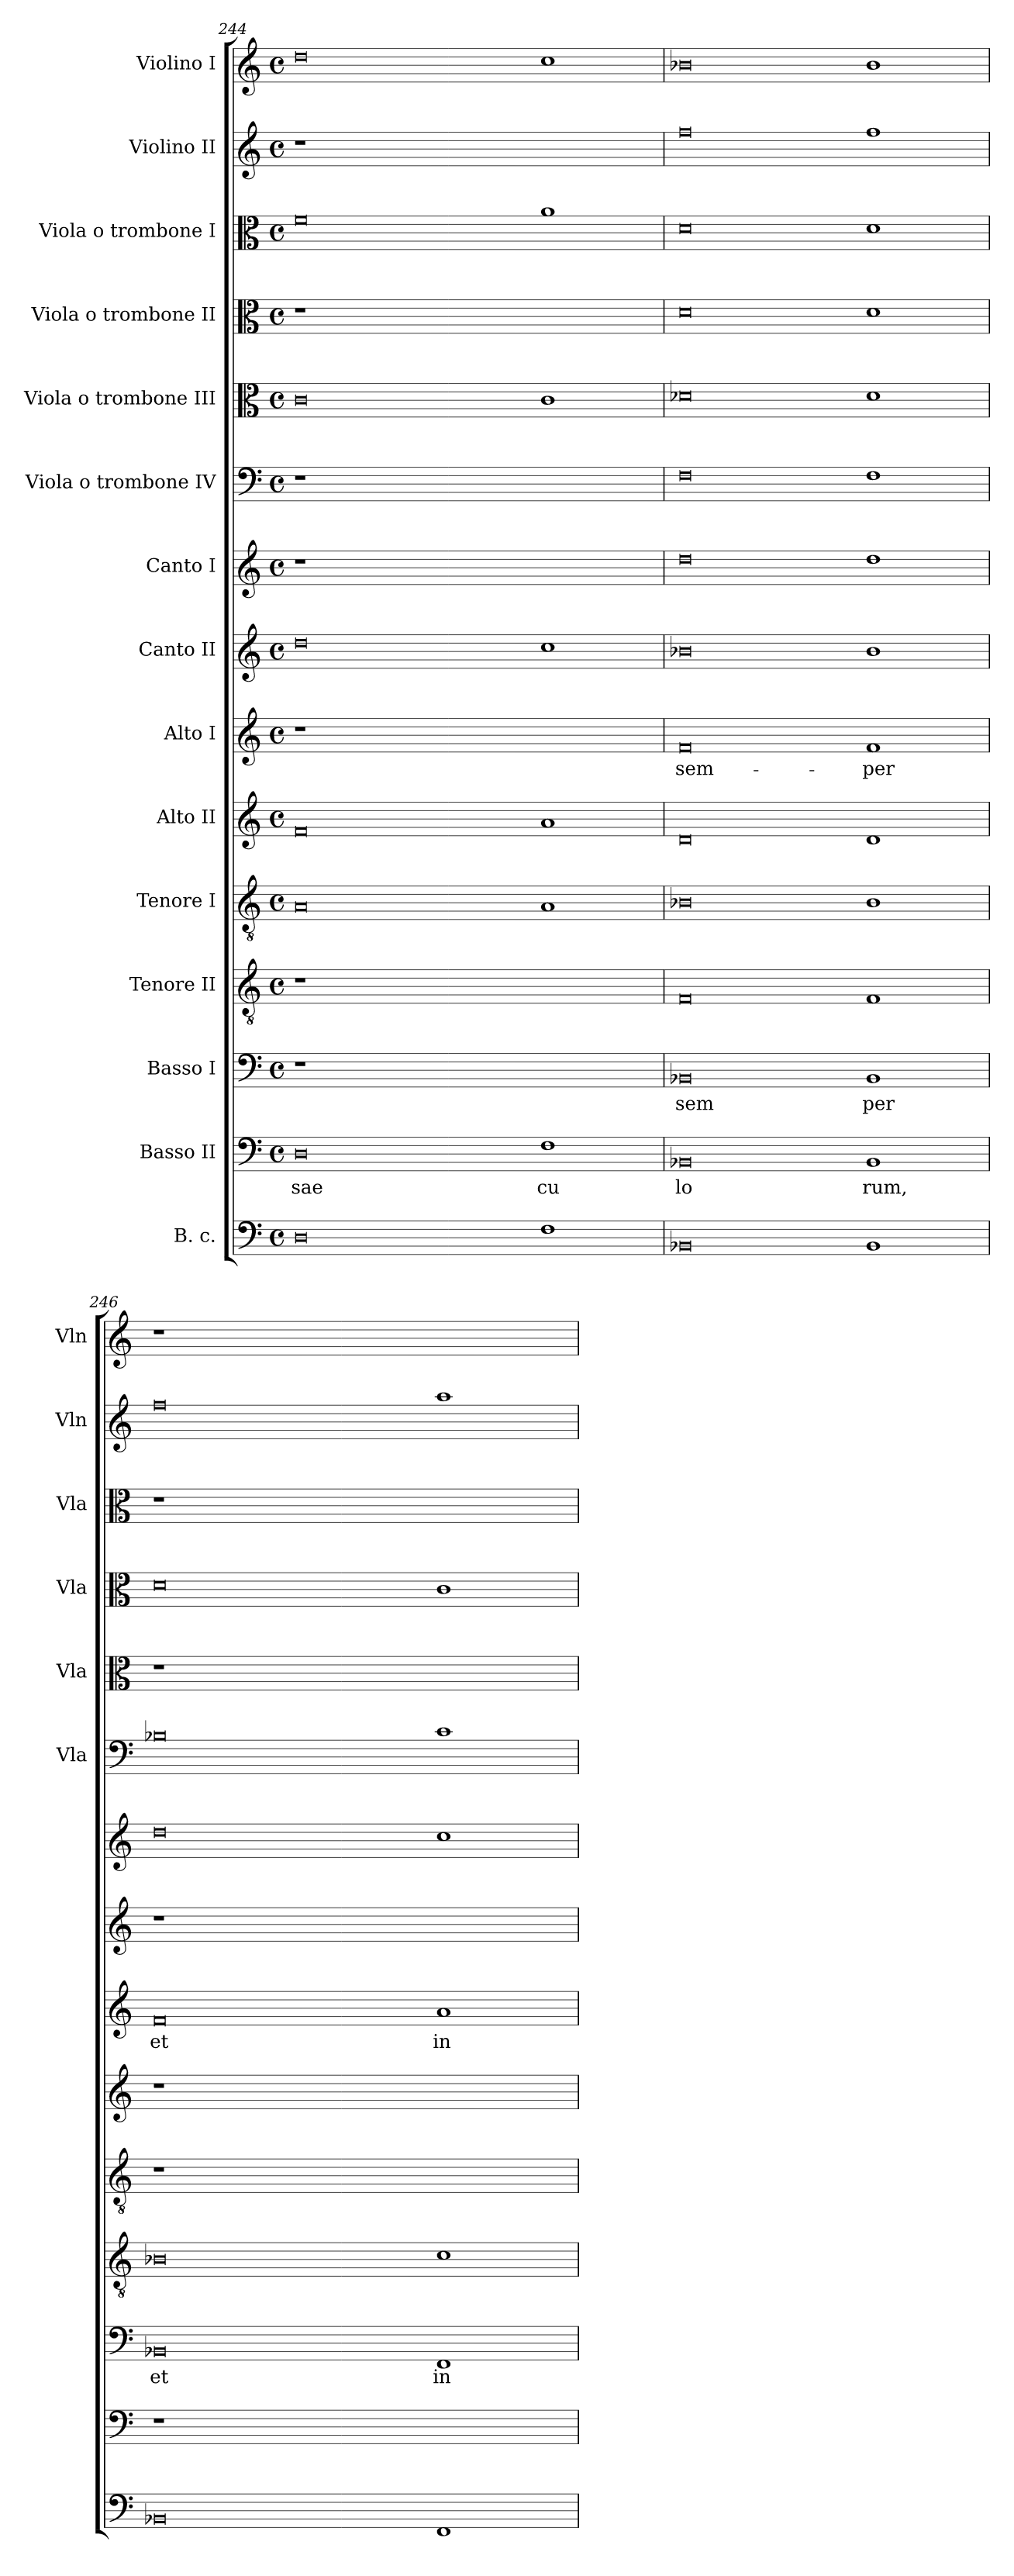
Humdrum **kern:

**kern	**kern	**text	**kern	**text	**kern	**kern	**kern	**kern	**text	**kern	**kern	**kern	**kern	**kern	**kern	**kern	**kern
*part15	*part14	*part14	*part13	*part13	*part12	*part11	*part10	*part9	*part9	*part8	*part7	*part6	*part5	*part4	*part3	*part2	*part1
*staff15	*staff14	*staff14	*staff13	*staff13	*staff12	*staff11	*staff10	*staff9	*staff9	*staff8	*staff7	*staff6	*staff5	*staff4	*staff3	*staff2	*staff1
*I"B. c.	*I"Basso II	*	*I"Basso I	*	*I"Tenore II	*I"Tenore I	*I"Alto II	*I"Alto I	*	*I"Canto II	*I"Canto I	*I"Viola o trombone IV	*I"Viola o trombone III	*I"Viola o trombone II	*I"Viola o trombone I	*I"Violino II	*I"Violino I
*	*	*	*	*	*	*	*	*	*	*	*	*I'Vla	*I'Vla	*I'Vla	*I'Vla	*I'Vln	*I'Vln
*clefF4	*clefF4	*	*clefF4	*	*clefGv2	*clefGv2	*clefG2	*clefG2	*	*clefG2	*clefG2	*clefF4	*clefC3	*clefC3	*clefC3	*clefG2	*clefG2
*k[]	*k[]	*	*k[]	*	*k[]	*k[]	*k[]	*k[]	*	*k[]	*k[]	*k[]	*k[]	*k[]	*k[]	*k[]	*k[]
*M4/4	*M4/4	*	*M4/4	*	*M4/4	*M4/4	*M4/4	*M4/4	*	*M4/4	*M4/4	*M4/4	*M4/4	*M4/4	*M4/4	*M4/4	*M4/4
*met(c)	*met(c)	*	*met(c)	*	*met(c)	*met(c)	*met(c)	*met(c)	*	*met(c)	*met(c)	*met(c)	*met(c)	*met(c)	*met(c)	*met(c)	*met(c)
=244	=244	=244	=244	=244	=244	=244	=244	=244	=244	=244	=244	=244	=244	=244	=244	=244	=244
!	!	!LO:LY:b	!	!	!	!	!	!	!	!	!	!	!	!	!	!	!
0D	0D	sae	1r	.	1r	0A	0f	1r	.	0dd	1r	1r	0c	1r	0f	1r	0dd
.	.	.	0ryy	.	0ryy	.	.	0ryy	.	.	0ryy	0ryy	.	0ryy	.	0ryy	.
!	!	!LO:LY:b	!	!	!	!	!	!	!	!	!	!	!	!	!	!	!
1F	1F	cu	.	.	.	1A	1a	.	.	1cc	.	.	1c	.	1a	.	1cc
=245	=245	=245	=245	=245	=245	=245	=245	=245	=245	=245	=245	=245	=245	=245	=245	=245	=245
!	!	!LO:LY:b	!	!LO:LY:b	!	!	!	!	!LO:LY:b	!	!	!	!	!	!	!	!
0BB-X	0BB-X	lo	0BB-X	sem	0F	0B-X	0d	0f	sem-	0b-X	0dd	0F	0d-X	0d	0d	0ff	0b-X
!	!	!LO:LY:b	!	!LO:LY:b	!	!	!	!	!LO:LY:b	!	!	!	!	!	!	!	!
1BB-	1BB-	rum,	1BB-	per	1F	1B-	1d	1f	-per	1b-	1dd	1F	1d-	1d	1d	1ff	1b-
=246	=246	=246	=246	=246	=246	=246	=246	=246	=246	=246	=246	=246	=246	=246	=246	=246	=246
!	!	!	!	!LO:LY:b	!	!	!	!	!LO:LY:b	!	!	!	!	!	!	!	!
0BB-X	1r	.	0BB-X	et	0B-X	1r	1r	0f	et	1r	0dd	0B-X	1r	0d	1r	0ff	1r
.	0ryy	.	.	.	.	0ryy	0ryy	.	.	0ryy	.	.	0ryy	.	0ryy	.	0ryy
!	!	!	!	!LO:LY:b	!	!	!	!	!LO:LY:b	!	!	!	!	!	!	!	!
1FF	.	.	1FF	in	1c	.	.	1a	in	.	1cc	1c	.	1c	.	1aa	.
=	=	=	=	=	=	=	=	=	=	=	=	=	=	=	=	=	=
*-	*-	*-	*-	*-	*-	*-	*-	*-	*-	*-	*-	*-	*-	*-	*-	*-	*-
